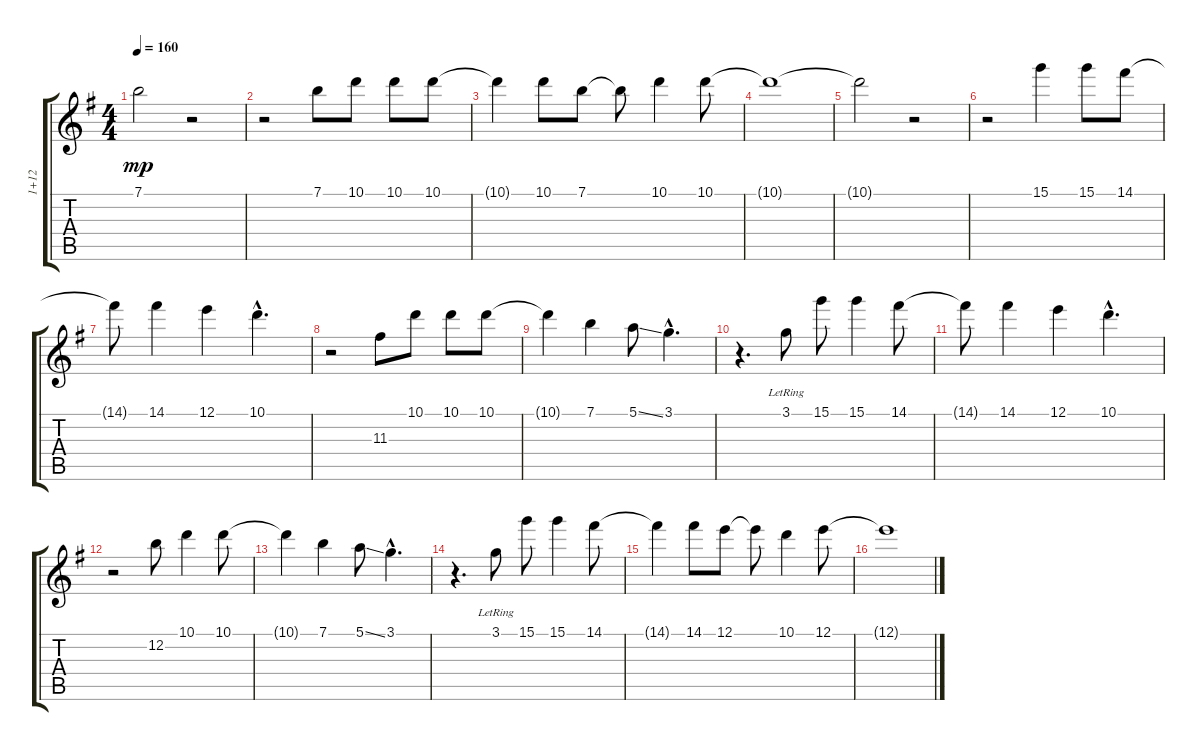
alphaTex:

\track ("1+12" "1+12") {instrument electricguitarjazz}
\staff {score tabs}
\tuning (E4 B3 G3 D3 A2 E2) {hide}
\ts (4 4)
\tempo 160
\clef g2
\ks g
7.1{t}.2{dy mp} r.2 |
r.2 7.1.8 10.1.8 10.1.8 10.1.8 |
10.1{t}.4 10.1.8 7.1.8 7.1{t}.8 10.1.4 10.1.8 |
10.1{t}.1 |
10.1{t}.2 r.2 |
r.2 15.1.4 15.1.8 14.1.8 |
14.1{t}.8 14.1.4 12.1.4 10.1{hac}.4{d} |
r.2 11.3.8 10.1.8 10.1.8 10.1.8 |
10.1{t}.4 7.1.4 5.1{ss}.8 3.1{hac}.4{d} |
r.4{d} 3.1{lr}.8 15.1.8 15.1.4 14.1.8 |
14.1{t}.8 14.1.4 12.1.4 10.1{hac}.4{d} |
r.2 12.2.8 10.1.4 10.1.8 |
10.1{t}.4 7.1.4 5.1{ss}.8 3.1{hac}.4{d} |
r.4{d} 3.1{lr}.8 15.1.8 15.1.4 14.1.8 |
14.1{t}.4 14.1.8 12.1.8 12.1{t}.8 10.1.4 12.1.8 |
12.1{t}.1
